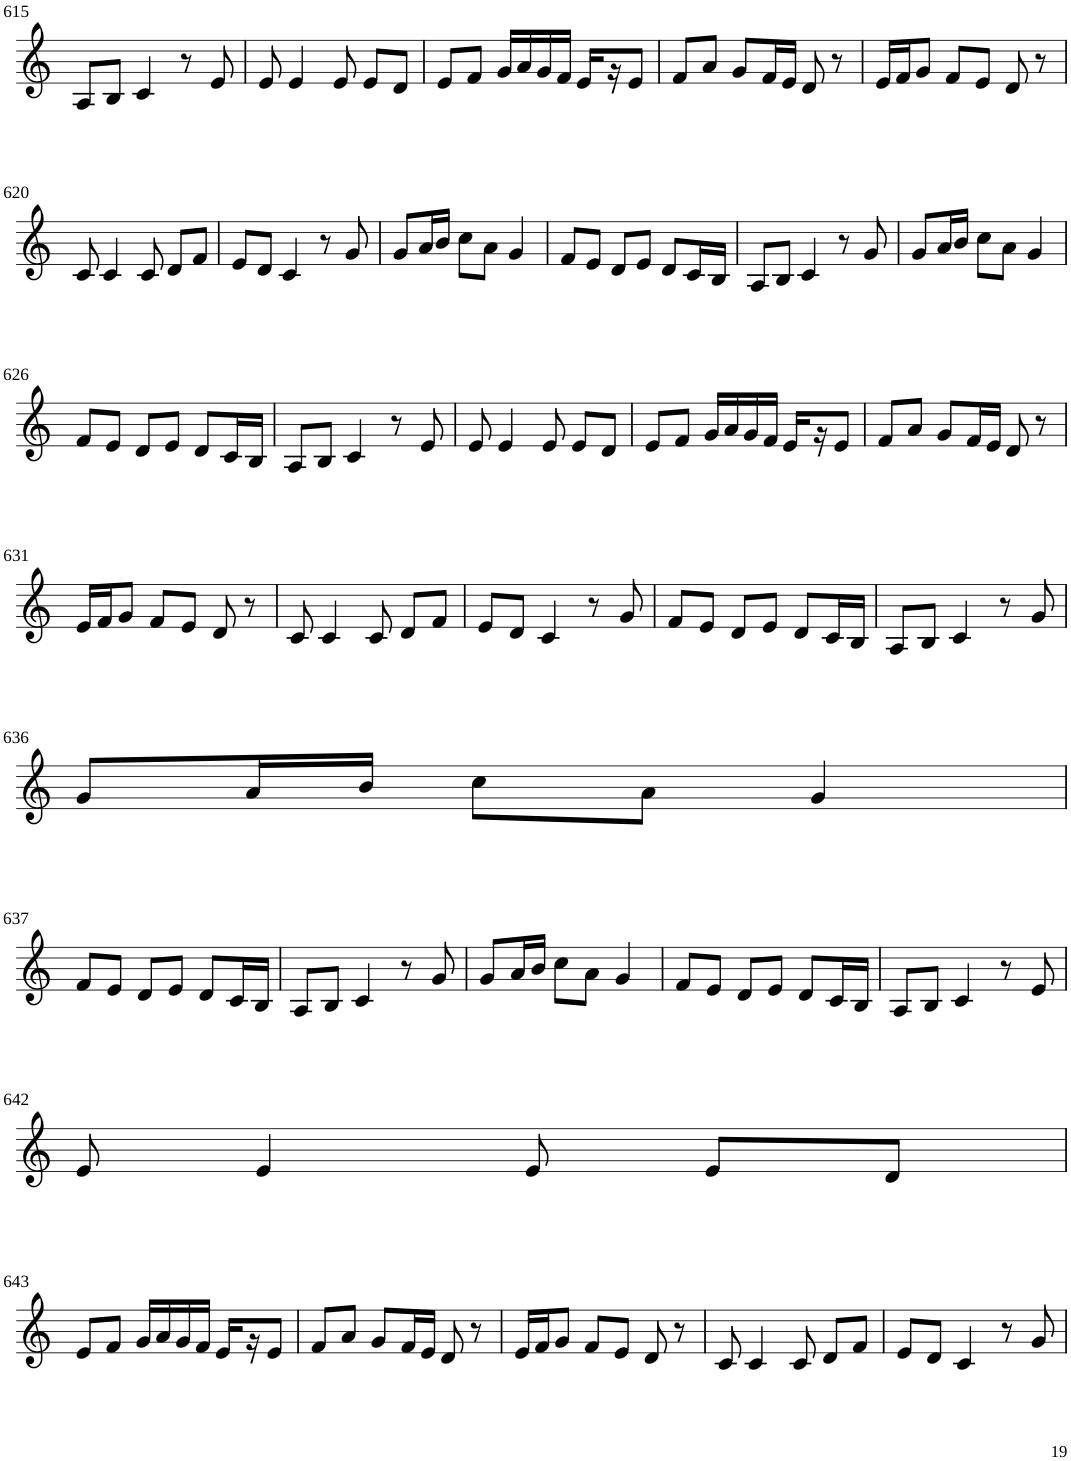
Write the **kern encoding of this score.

**kern
*part1
*staff1
*I"Violin
!!LO:PB:g=z
*clefG2
*k[]
*M3/4
=615
8A/L
8B/J
4c/
8r
8e/
=616
8e/
4e/
8e/
8e/L
8d/J
=617
8e/L
8f/J
16g/LL
16a/
16g/
16f/JJ
16e/LL
16r
8e/J
=618
8f/L
8a/J
8g/L
16f/L
16e/JJ
8d/
8r
=619
16e/LL
16f/J
8g/J
8f/L
8e/J
8d/
8r
!!LO:LB:g=z
=620
8c/
4c/
8c/
8d/L
8f/J
=621
8e/L
8d/J
4c/
8r
8g/
=622
8g/L
16a/L
16b/JJ
8cc\L
8a\J
4g/
=623
8f/L
8e/J
8d/L
8e/J
8d/L
16c/L
16B/JJ
=624
8A/L
8B/J
4c/
8r
8g/
=625
8g/L
16a/L
16b/JJ
8cc\L
8a\J
4g/
!!LO:LB:g=z
=626
8f/L
8e/J
8d/L
8e/J
8d/L
16c/L
16B/JJ
=627
8A/L
8B/J
4c/
8r
8e/
=628
8e/
4e/
8e/
8e/L
8d/J
=629
8e/L
8f/J
16g/LL
16a/
16g/
16f/JJ
16e/LL
16r
8e/J
=630
8f/L
8a/J
8g/L
16f/L
16e/JJ
8d/
8r
!!LO:LB:g=z
=631
16e/LL
16f/J
8g/J
8f/L
8e/J
8d/
8r
=632
8c/
4c/
8c/
8d/L
8f/J
=633
8e/L
8d/J
4c/
8r
8g/
=634
8f/L
8e/J
8d/L
8e/J
8d/L
16c/L
16B/JJ
=635
8A/L
8B/J
4c/
8r
8g/
!!LO:LB:g=z
=636
8g/L
16a/L
16b/JJ
8cc\L
8a\J
4g/
!!LO:LB:g=z
=637
8f/L
8e/J
8d/L
8e/J
8d/L
16c/L
16B/JJ
=638
8A/L
8B/J
4c/
8r
8g/
=639
8g/L
16a/L
16b/JJ
8cc\L
8a\J
4g/
=640
8f/L
8e/J
8d/L
8e/J
8d/L
16c/L
16B/JJ
=641
8A/L
8B/J
4c/
8r
8e/
!!LO:LB:g=z
=642
8e/
4e/
8e/
8e/L
8d/J
!!LO:LB:g=z
=643
8e/L
8f/J
16g/LL
16a/
16g/
16f/JJ
16e/LL
16r
8e/J
=644
8f/L
8a/J
8g/L
16f/L
16e/JJ
8d/
8r
=645
16e/LL
16f/J
8g/J
8f/L
8e/J
8d/
8r
=646
8c/
4c/
8c/
8d/L
8f/J
=647
8e/L
8d/J
4c/
8r
8g/
=
*-
